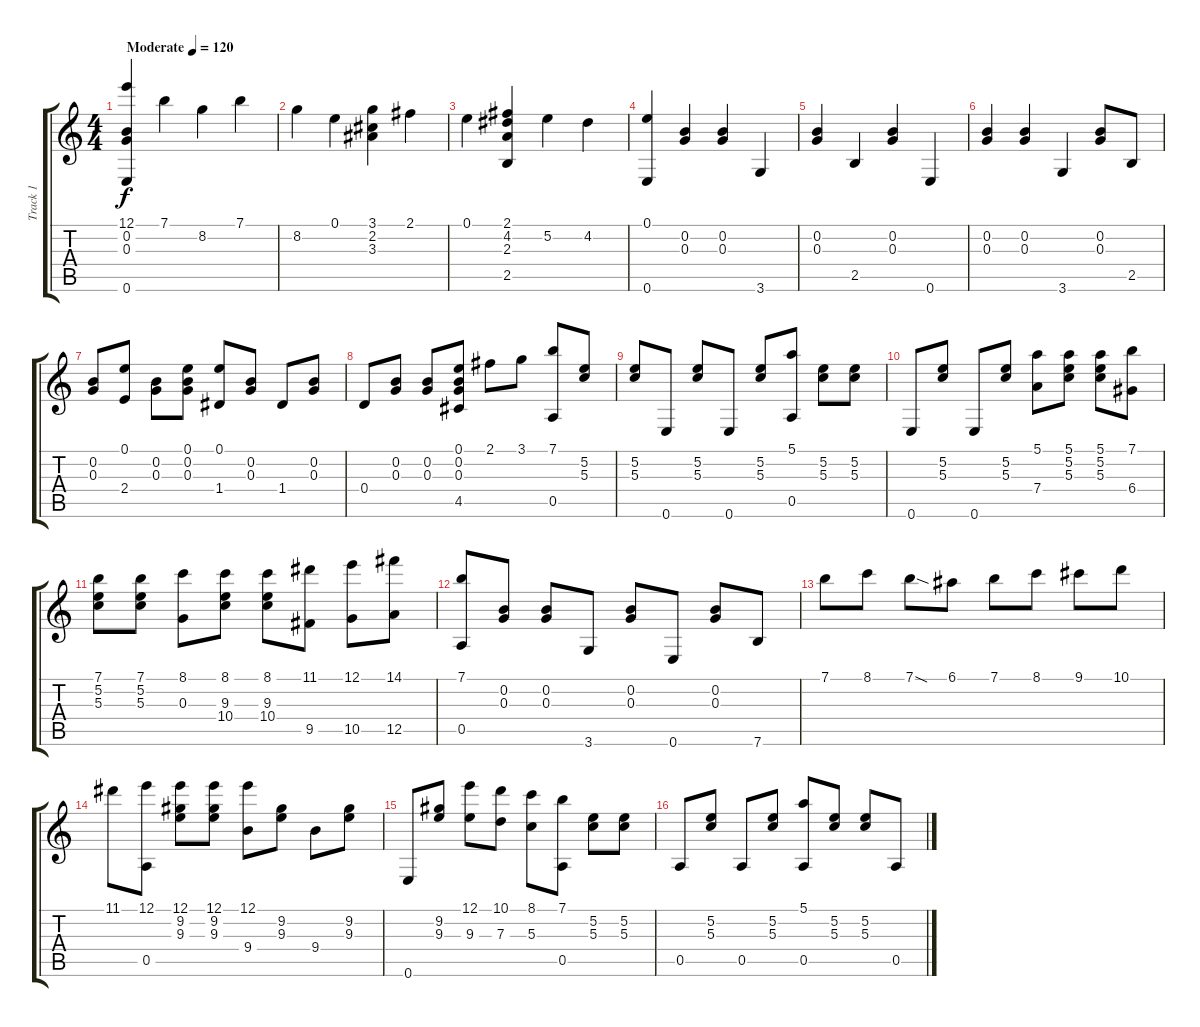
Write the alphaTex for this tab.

\track ("Track 1" "Track 1") {instrument acousticguitarnylon}
\staff {score tabs}
\tuning (E4 B3 G3 D3 A2 E2) {hide}
\ts (4 4)
\tempo (120 "Moderate")
\clef g2
\ks c
(12.1 0.2 0.3 0.6).4{dy f instrument acousticguitarnylon} 7.1.4 8.2.4 7.1.4 |
8.2.4 0.1.4 (3.1 2.2 3.3).4 2.1.4 |
0.1.4 (2.1 4.2 2.3 2.5).4 5.2.4 4.2.4 |
(0.1 0.6).4 (0.2 0.3).4 (0.2 0.3).4 3.6.4 |
(0.2 0.3).4 2.5.4 (0.2 0.3).4 0.6.4 |
(0.2 0.3).4 (0.2 0.3).4 3.6.4 (0.2 0.3).8 2.5.8 |
(0.2 0.3).8 (0.1 2.4).8 (0.2 0.3).8 (0.1 0.2 0.3).8 (0.1 1.4).8 (0.2 0.3).8 1.4.8 (0.2 0.3).8 |
0.4.8 (0.2 0.3).8 (0.2 0.3).8 (0.1 0.2 0.3 4.5).8 2.1.8 3.1.8 (7.1 0.5).8 (5.2 5.3).8 |
(5.2 5.3).8 0.6.8 (5.2 5.3).8 0.6.8 (5.2 5.3).8 (5.1 0.5).8 (5.2 5.3).8 (5.2 5.3).8 |
0.6.8 (5.2 5.3).8 0.6.8 (5.2 5.3).8 (5.1 7.4).8 (5.1 5.2 5.3).8 (5.1 5.2 5.3).8 (7.1 6.4).8 |
(7.1 5.2 5.3).8 (7.1 5.2 5.3).8 (8.1 0.3).8 (8.1 9.3 10.4).8 (8.1 9.3 10.4).8 (11.1 9.5).8 (12.1 10.5).8 (14.1 12.5).8 |
(7.1 0.5).8 (0.2 0.3).8 (0.2 0.3).8 3.6.8 (0.2 0.3).8 0.6.8 (0.2 0.3).8 7.6.8 |
7.1.8 8.1.8 7.1{sod}.8 6.1.8 7.1.8 8.1.8 9.1.8 10.1.8 |
11.1.8 (12.1 0.5).8 (12.1 9.2 9.3).8 (12.1 9.2 9.3).8 (12.1 9.4).8 (9.2 9.3).8 9.4.8 (9.2 9.3).8 |
0.6.8 (9.2 9.3).8 (12.1 9.3).8 (10.1 7.3).8 (8.1 5.3).8 (7.1 0.5).8 (5.2 5.3).8 (5.2 5.3).8 |
0.5.8 (5.2 5.3).8 0.5.8 (5.2 5.3).8 (5.1 0.5).8 (5.2 5.3).8 (5.2 5.3).8 0.5.8
